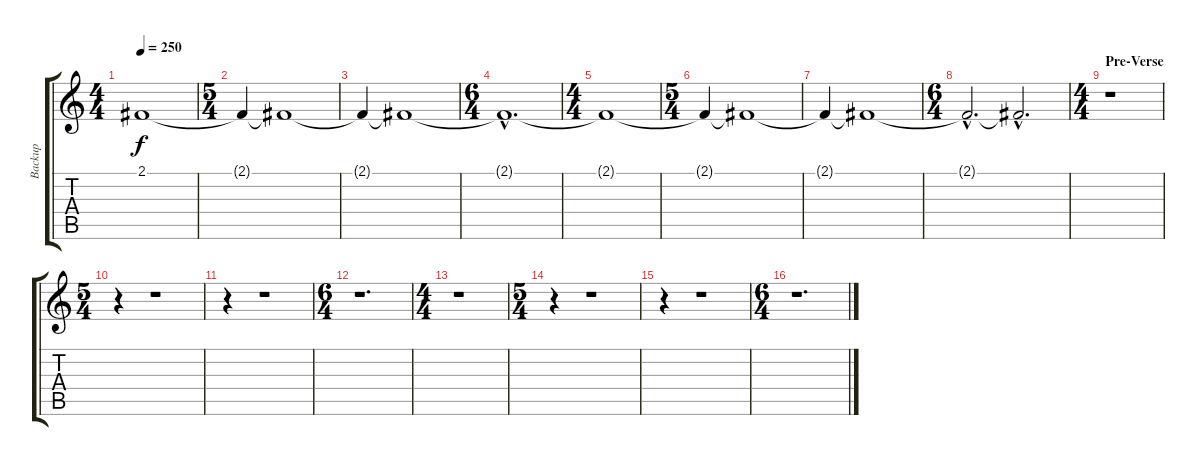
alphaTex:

\track ("Backup" "Backup") {instrument voiceoohs}
\staff {score tabs}
\tuning (E4 B3 G3 D3 A2 E2) {hide}
\ts (4 4)
\tempo 250
\clef g2
\ks c
2.1{t}.1{dy f balance 16} |
\ts (5 4)
2.1{t}.4 2.1{t}.1 |
2.1{t}.4 2.1{t}.1 |
\ts (6 4)
2.1{hac t}.1{d} |
\ts (4 4)
2.1{t}.1{balance 8} |
\ts (5 4)
2.1{t}.4 2.1{t}.1 |
2.1{t}.4 2.1{t}.1{volume 15 balance 0} |
\ts (6 4)
2.1{hac t}.2{d} 2.1{hac t}.2{d} |
\ts (4 4)
\section ("" "Pre-Verse")
r.1 |
\ts (5 4)
r.4 r.1 |
r.4 r.1 |
\ts (6 4)
r.1{d} |
\ts (4 4)
r.1 |
\ts (5 4)
r.4 r.1 |
r.4 r.1 |
\ts (6 4)
r.1{d}
